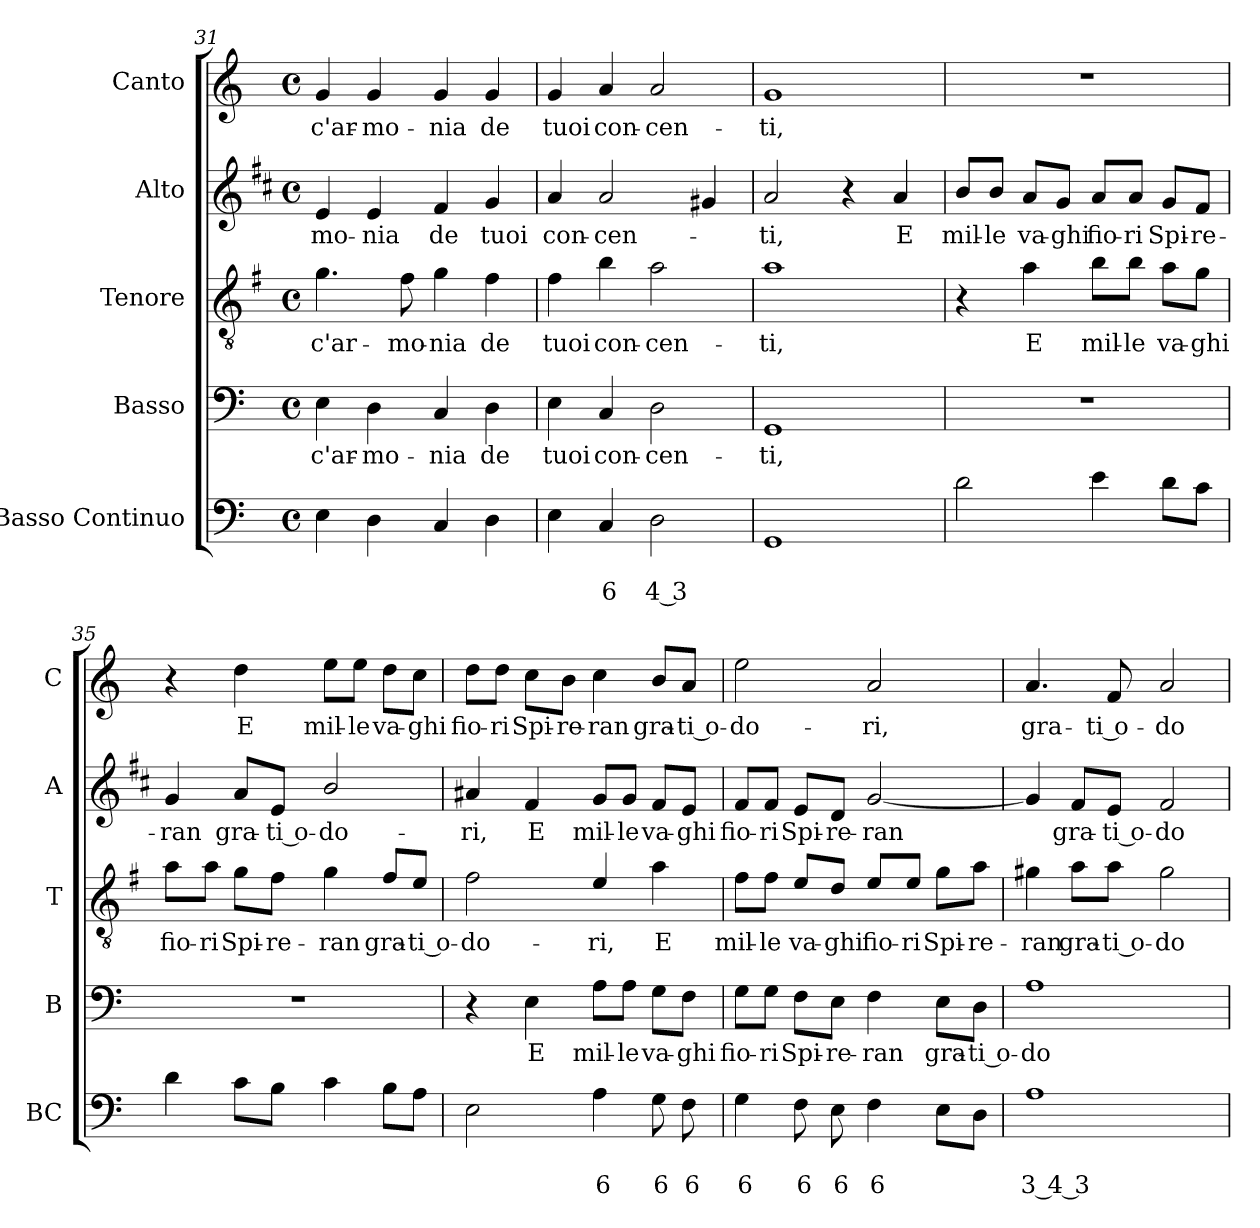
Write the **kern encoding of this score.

**kern	**text	**text	**kern	**text	**kern	**text	**kern	**text	**kern	**text
*part5	*part5	*part5	*part4	*part4	*part3	*part3	*part2	*part2	*part1	*part1
*staff5	*staff5	*staff5	*staff4	*staff4	*staff3	*staff3	*staff2	*staff2	*staff1	*staff1
*I"Basso Continuo	*	*	*I"Basso	*	*I"Tenore	*	*I"Alto	*	*I"Canto	*
*I'BC	*	*	*I'B	*	*I'T	*	*I'A	*	*I'C	*
*clefF4	*	*	*clefF4	*	*clefGv2	*	*clefG2	*	*clefG2	*
*	*	*	*	*	*ITrd4c7	*	*ITrd1c2	*	*	*
*k[]	*	*	*k[]	*	*k[]	*	*k[]	*	*k[]	*
*C:	*	*	*C:	*	*C:	*	*C:	*	*C:	*
*M4/4	*	*	*M4/4	*	*M4/4	*	*M4/4	*	*M4/4	*
*met(c)	*	*	*met(c)	*	*met(c)	*	*met(c)	*	*met(c)	*
=31	=31	=31	=31	=31	=31	=31	=31	=31	=31	=31
!	!	!	!	!LO:LY:b	!	!LO:LY:b	!	!LO:LY:b	!	!LO:LY:b
4E\	.	.	4E\	-c'ar-	4.c\	-c'ar-	4d/	-mo-	4g/	-c'ar-
!	!	!	!	!LO:LY:b	!	!	!	!LO:LY:b	!	!LO:LY:b
4D\	.	.	4D\	-mo-	.	.	4d/	-nia	4g/	-mo-
!	!	!	!	!	!	!LO:LY:b	!	!	!	!
.	.	.	.	.	8B\	-mo-	.	.	.	.
!	!	!	!	!LO:LY:b	!	!LO:LY:b	!	!LO:LY:b	!	!LO:LY:b
4C/	.	.	4C/	-nia	4c\	-nia	4e/	de	4g/	-nia
!	!	!	!	!LO:LY:b	!	!LO:LY:b	!	!LO:LY:b	!	!LO:LY:b
4D\	.	.	4D\	de	4B\	de	4f/	tuoi	4g/	de
!!LO:LB:g=z
=32	=32	=32	=32	=32	=32	=32	=32	=32	=32	=32
!	!	!	!	!LO:LY:b	!	!LO:LY:b	!	!LO:LY:b	!	!LO:LY:b
4E\	.	.	4E\	tuoi	4B\	tuoi	4g/	con-	4g/	tuoi
!	!	!LO:LY:b	!	!LO:LY:b	!	!LO:LY:b	!	!LO:LY:b	!	!LO:LY:b
4C/	.	6	4C/	con-	4e\	con-	2g/	-cen-	4a/	con-
!	!	!LO:LY:b	!	!LO:LY:b	!	!LO:LY:b	!	!	!	!LO:LY:b
2D\	.	4 3	2D\	-cen-	2d\	-cen-	.	.	2a/	-cen-
.	.	.	.	.	.	.	4f#X/	.	.	.
=33	=33	=33	=33	=33	=33	=33	=33	=33	=33	=33
!	!	!	!	!LO:LY:b	!	!LO:LY:b	!	!LO:LY:b	!	!LO:LY:b
1GG	.	.	1GG	-ti,	1d	-ti,	2g/	-ti,	1g	-ti,
.	.	.	.	.	.	.	4r	.	.	.
!	!	!	!	!	!	!	!	!LO:LY:b	!	!
.	.	.	.	.	.	.	4g/	E	.	.
=34	=34	=34	=34	=34	=34	=34	=34	=34	=34	=34
!	!	!	!	!	!	!	!	!LO:LY:b	!	!
2d\	.	.	1r	.	4r	.	8a/L	mil-	1r	.
!	!	!	!	!	!	!	!	!LO:LY:b	!	!
.	.	.	.	.	.	.	8a/J	-le	.	.
!	!	!	!	!	!	!LO:LY:b	!	!LO:LY:b	!	!
.	.	.	.	.	4d\	E	8g/L	va-	.	.
!	!	!	!	!	!	!	!	!LO:LY:b	!	!
.	.	.	.	.	.	.	8f/J	-ghi	.	.
!	!	!	!	!	!	!LO:LY:b	!	!LO:LY:b	!	!
4e\	.	.	.	.	8e\L	mil-	8g/L	fio-	.	.
!	!	!	!	!	!	!LO:LY:b	!	!LO:LY:b	!	!
.	.	.	.	.	8e\J	-le	8g/J	-ri	.	.
!	!	!	!	!	!	!LO:LY:b	!	!LO:LY:b	!	!
8d\L	.	.	.	.	8d\L	va-	8f/L	Spi-	.	.
!	!	!	!	!	!	!LO:LY:b	!	!LO:LY:b	!	!
8c\J	.	.	.	.	8c\J	-ghi	8e/J	-re-	.	.
=35	=35	=35	=35	=35	=35	=35	=35	=35	=35	=35
!	!	!	!	!	!	!LO:LY:b	!	!LO:LY:b	!	!
4d\	.	.	1r	.	8d\L	fio-	4f/	-ran	4r	.
!	!	!	!	!	!	!LO:LY:b	!	!	!	!
.	.	.	.	.	8d\J	-ri	.	.	.	.
!	!	!	!	!	!	!LO:LY:b	!	!LO:LY:b	!	!LO:LY:b
8c\L	.	.	.	.	8c\L	Spi-	8g/L	gra-	4dd\	E
!	!	!	!	!	!	!LO:LY:b	!	!LO:LY:b	!	!
8B\J	.	.	.	.	8B\J	-re-	8d/J	-ti o-	.	.
!	!	!	!	!	!	!LO:LY:b	!	!LO:LY:b	!	!LO:LY:b
4c\	.	.	.	.	4c\	-ran	2a/	-do-	8ee\L	mil-
!	!	!	!	!	!	!	!	!	!	!LO:LY:b
.	.	.	.	.	.	.	.	.	8ee\J	-le
!	!	!	!	!	!	!LO:LY:b	!	!	!	!LO:LY:b
8B\L	.	.	.	.	8B/L	gra-	.	.	8dd\L	va-
!	!	!	!	!	!	!LO:LY:b	!	!	!	!LO:LY:b
8A\J	.	.	.	.	8A/J	-ti o-	.	.	8cc\J	-ghi
!!LO:LB:g=z
=36	=36	=36	=36	=36	=36	=36	=36	=36	=36	=36
!	!	!	!	!	!	!LO:LY:b	!	!LO:LY:b	!	!LO:LY:b
2E\	.	.	4r	.	2B\	-do-	4g#X/	-ri,	8dd\L	fio-
!	!	!	!	!	!	!	!	!	!	!LO:LY:b
.	.	.	.	.	.	.	.	.	8dd\J	-ri
!	!	!	!	!LO:LY:b	!	!	!	!LO:LY:b	!	!LO:LY:b
.	.	.	4E\	E	.	.	4e/	E	8cc\L	Spi-
!	!	!	!	!	!	!	!	!	!	!LO:LY:b
.	.	.	.	.	.	.	.	.	8b\J	-re-
!	!	!LO:LY:b	!	!LO:LY:b	!	!LO:LY:b	!	!LO:LY:b	!	!LO:LY:b
4A\	.	6	8A\L	mil-	4A/	-ri,	8f/L	mil-	4cc\	-ran
!	!	!	!	!LO:LY:b	!	!	!	!LO:LY:b	!	!
.	.	.	8A\J	-le	.	.	8f/J	-le	.	.
!	!	!LO:LY:b	!	!LO:LY:b	!	!LO:LY:b	!	!LO:LY:b	!	!LO:LY:b
8G\	.	6	8G\L	va-	4d\	E	8e/L	va-	8b/L	gra-
!	!	!LO:LY:b	!	!LO:LY:b	!	!	!	!LO:LY:b	!	!LO:LY:b
8F\	.	6	8F\J	-ghi	.	.	8d/J	-ghi	8a/J	-ti o-
=37	=37	=37	=37	=37	=37	=37	=37	=37	=37	=37
!	!	!LO:LY:b	!	!LO:LY:b	!	!LO:LY:b	!	!LO:LY:b	!	!LO:LY:b
4G\	.	6	8G\L	fio-	8B\L	mil-	8e/L	fio-	2ee\	-do-
!	!	!	!	!LO:LY:b	!	!LO:LY:b	!	!LO:LY:b	!	!
.	.	.	8G\J	-ri	8B\J	-le	8e/J	-ri	.	.
!	!	!LO:LY:b	!	!LO:LY:b	!	!LO:LY:b	!	!LO:LY:b	!	!
8F\	.	6	8F\L	Spi-	8A/L	va-	8d/L	Spi-	.	.
!	!	!LO:LY:b	!	!LO:LY:b	!	!LO:LY:b	!	!LO:LY:b	!	!
8E\	.	6	8E\J	-re-	8G/J	-ghi	8c/J	-re-	.	.
!	!	!LO:LY:b	!	!LO:LY:b	!	!LO:LY:b	!	!LO:LY:b	!	!LO:LY:b
4F\	.	6	4F\	-ran	8A/L	fio-	[2f/	-ran	2a/	-ri,
!	!	!	!	!	!	!LO:LY:b	!	!	!	!
.	.	.	.	.	8A/J	-ri	.	.	.	.
!	!	!	!	!LO:LY:b	!	!LO:LY:b	!	!	!	!
8E\L	.	.	8E\L	gra-	8c\L	Spi-	.	.	.	.
!	!	!	!	!LO:LY:b	!	!LO:LY:b	!	!	!	!
8D\J	.	.	8D\J	-ti o-	8d\J	-re-	.	.	.	.
=38	=38	=38	=38	=38	=38	=38	=38	=38	=38	=38
!	!	!LO:LY:b	!	!LO:LY:b	!	!LO:LY:b	!	!	!	!LO:LY:b
1A	.	3 4 3	1A	-do-	4c#X\	-ran	4f/]	.	4.a/	gra-
!	!	!	!	!	!	!LO:LY:b	!	!LO:LY:b	!	!
.	.	.	.	.	8d\L	gra-	8e/L	gra-	.	.
!	!	!	!	!	!	!LO:LY:b	!	!LO:LY:b	!	!LO:LY:b
.	.	.	.	.	8d\J	-ti o-	8d/J	-ti o-	8f/	-ti o-
!	!	!	!	!	!	!LO:LY:b	!	!LO:LY:b	!	!LO:LY:b
.	.	.	.	.	2c#\	-do-	2e/	-do-	2a/	-do-
=	=	=	=	=	=	=	=	=	=	=
*-	*-	*-	*-	*-	*-	*-	*-	*-	*-	*-
